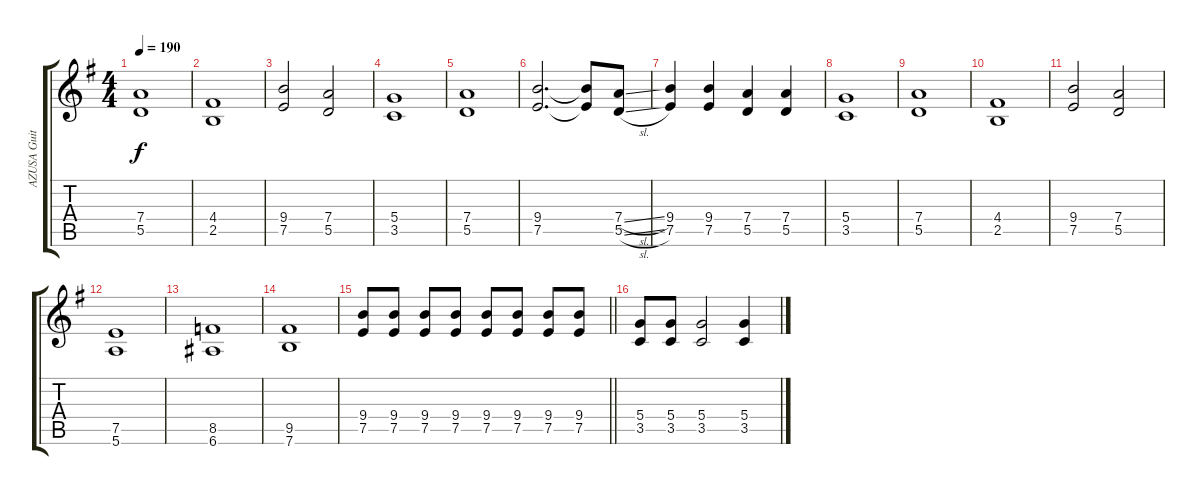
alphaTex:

\track ("AZUSA Guitar" "AZUSA Guit") {instrument distortionguitar}
\staff {score tabs}
\tuning (E4 B3 G3 D3 A2 E2) {hide}
\ts (4 4)
\tempo 190
\clef g2
\ks g
(7.4 5.5).1{dy f} |
(4.4 2.5).1 |
(9.4 7.5).2 (7.4 5.5).2 |
(5.4 3.5).1 |
(7.4 5.5).1 |
(9.4 7.5).2{d} (9.4{t} 7.5{t}).8 (7.4{sl} 5.5{sl}).8 |
(9.4 7.5).4 (9.4 7.5).4 (7.4 5.5).4 (7.4 5.5).4 |
(5.4 3.5).1 |
(7.4 5.5).1 |
(4.4 2.5).1 |
(9.4 7.5).2 (7.4 5.5).2 |
(7.5 5.6).1 |
(8.5 6.6).1 |
(9.5 7.6).1 |
\barLineRight lightlight
(9.4 7.5).8 (9.4 7.5).8 (9.4 7.5).8 (9.4 7.5).8 (9.4 7.5).8 (9.4 7.5).8 (9.4 7.5).8 (9.4 7.5).8 |
(5.4 3.5).8 (5.4 3.5).8 (5.4 3.5).2 (5.4 3.5).4
